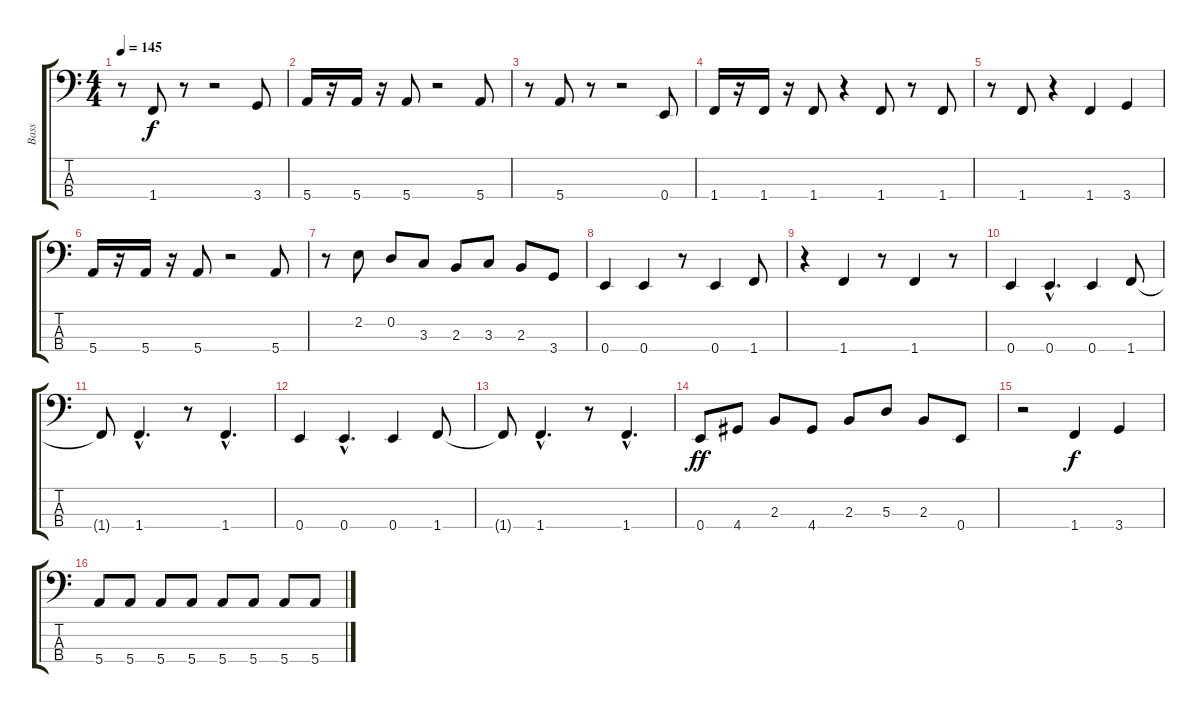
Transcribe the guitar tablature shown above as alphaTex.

\track ("Bass" "Bass") {instrument synthbass2}
\staff {score tabs}
\tuning (G2 D2 A1 E1) {hide}
\ts (4 4)
\tempo 145
\clef f4
\ks c
r.8{dy f} 1.4.8 r.8 r.2 3.4.8 |
5.4.16 r.16 5.4.16 r.16 5.4.8 r.2 5.4.8 |
r.8 5.4.8 r.8 r.2 0.4.8 |
1.4.16 r.16 1.4.16 r.16 1.4.8 r.4 1.4.8 r.8 1.4.8 |
r.8 1.4.8 r.4 1.4.4 3.4.4 |
5.4.16 r.16 5.4.16 r.16 5.4.8 r.2 5.4.8 |
r.8 2.2.8 0.2.8 3.3.8 2.3.8 3.3.8 2.3.8 3.4.8 |
0.4.4 0.4.4 r.8 0.4.4 1.4.8 |
r.4 1.4.4 r.8 1.4.4 r.8 |
0.4.4 0.4{hac}.4{d} 0.4.4 1.4.8 |
1.4{t}.8 1.4{hac}.4{d} r.8 1.4{hac}.4{d} |
0.4.4 0.4{hac}.4{d} 0.4.4 1.4.8 |
1.4{t}.8 1.4{hac}.4{d} r.8 1.4{hac}.4{d} |
0.4.8{dy ff} 4.4.8 2.3.8 4.4.8 2.3.8 5.3.8 2.3.8 0.4.8 |
r.2 1.4.4{dy f} 3.4.4 |
5.4.8 5.4.8 5.4.8 5.4.8 5.4.8 5.4.8 5.4.8 5.4.8
